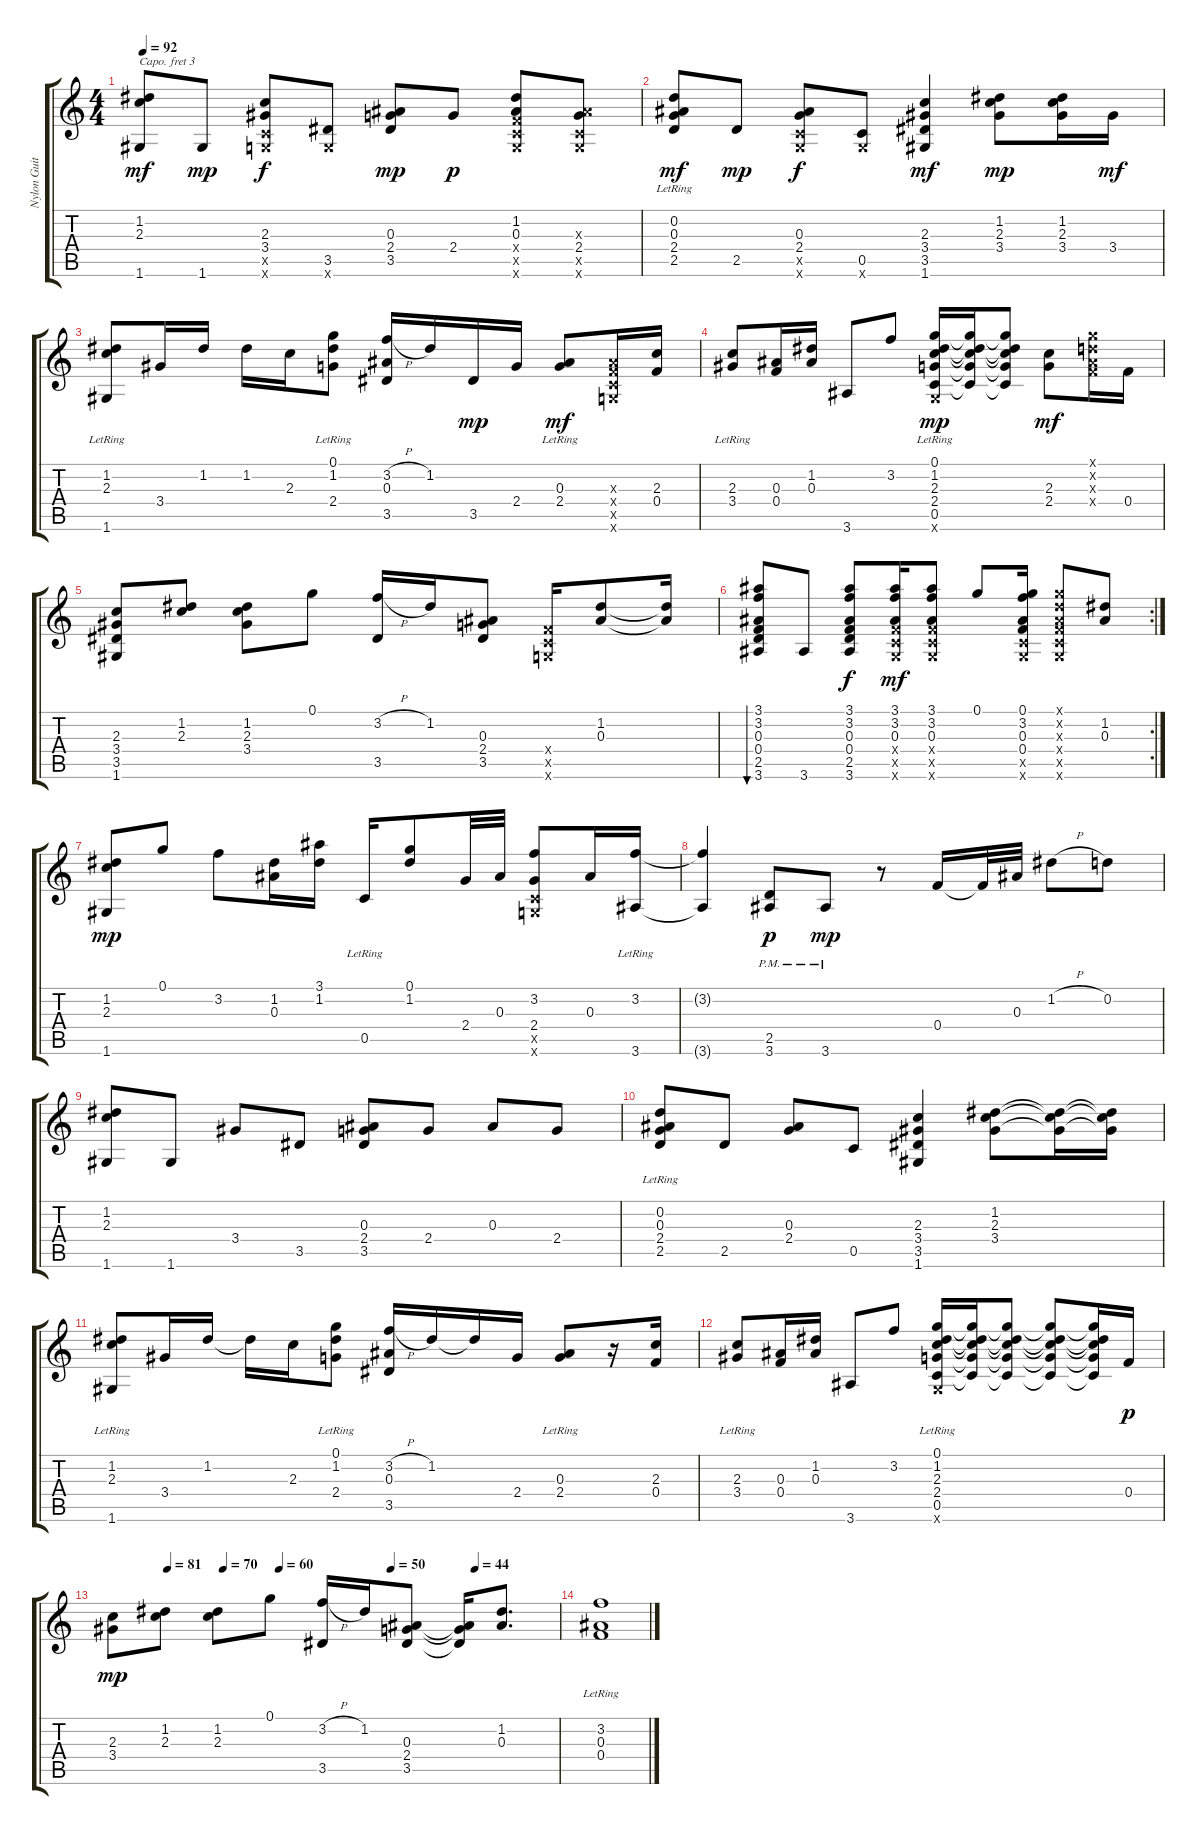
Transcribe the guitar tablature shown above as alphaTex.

\track ("Nylon Guitar" "Nylon Guit") {instrument acousticguitarnylon}
\staff {score tabs}
\capo 3
\tuning (E4 B3 G3 D3 A2 E2) {hide}
\ts (4 4)
\tempo 92
\clef g2
\ks c
(1.2 2.3 1.6).8{dy mf} 1.6.8{dy mp} (2.3 3.4 0.5{x} 0.6{x}).8{dy f} (3.5 0.6{x}).8 (0.3 2.4 3.5).8{dy mp} 2.4.8{dy p} (1.2 0.3 0.4{x} 0.5{x} 0.6{x}).8 (0.3{x} 2.4 0.5{x} 0.6{x}).8 |
(0.2{lr} 0.3{lr} 2.4{lr} 2.5{lr}).8{dy mf} 2.5.8{dy mp} (0.3 2.4 0.5{x} 0.6{x}).8{dy f} (0.5 0.6{x}).8 (2.3 3.4 3.5 1.6).4{dy mf} (1.2 2.3 3.4).8{dy mp} (1.2 2.3 3.4).16 3.4.16{dy mf} |
(1.2{lr} 2.3{lr} 1.6{lr}).8 3.4.16 1.2.16 1.2.16 2.3.16 (0.1{lr} 1.2{lr} 2.4{lr}).8 (3.2{h} 0.3 3.5).16 1.2.16 3.5.16{dy mp} 2.4.16 (0.3 2.4{lr}).8{dy mf} (0.3{x} 0.4{x} 0.5{x} 0.6{x}).16 (2.3 0.4).16 |
(2.3{lr} 3.4).8 (0.3 0.4).16 (1.2 0.3).16 3.6.8 3.2.8 (0.1 1.2 2.3 2.4 0.5{lr} 0.6{x}).16{dy mp} (0.1{t} 1.2{t} 2.3{t} 2.4{t} 0.5{t}).16 (0.1{t} 1.2{t} 2.3{t} 2.4{t} 0.5{t}).8 (2.3 2.4).8{dy mf} (0.1{x} 0.2{x} 0.3{x} 0.4{x}).16 0.4.16 |
(2.3 3.4 3.5 1.6).8 (1.2 2.3).8 (1.2 2.3 3.4).8 0.1.8 (3.2{h} 3.5).16 1.2.16 (0.3 2.4 3.5).8 (0.4{x} 0.5{x} 0.6{x}).16 (1.2 0.3).8 (1.2{t} 0.3{t}).16 |
\rc 2
(3.1 3.2 0.3 0.4 2.5 3.6).8{bu 30} 3.6.8 (3.1 3.2 0.3 0.4 2.5 3.6).8{dy f} (3.1 3.2 0.3 0.4{x} 0.5{x} 0.6{x}).16{dy mf} (3.1 3.2 0.3 0.4{x} 0.5{x} 0.6{x}).8 0.1.8 (0.1 3.2 0.3 0.4 0.5{x} 0.6{x}).16 (0.1{x} 0.2{x} 0.3{x} 0.4{x} 0.5{x} 0.6{x}).8 (1.2 0.3).8 |
(1.2 2.3 1.6).8{dy mp} 0.1.8 3.2.8 (1.2 0.3).16 (3.1 1.2).16 0.5{lr}.16 (0.1 1.2).8 2.4.32 0.3.32 (3.2 2.4 0.5{x} 0.6{x}).8 0.3.16 (3.2{lr} 3.6).16 |
(3.2{t} 3.6{t}).4 (2.5{pm} 3.6{pm}).8{dy p} 3.6{pm}.8{dy mp} r.8 0.4.16 0.4{t}.32 0.3.32 1.2{h}.8 0.2.8 |
(1.2 2.3 1.6).8 1.6.8 3.4.8 3.5.8 (0.3 2.4 3.5).8 2.4.8 0.3.8 2.4.8 |
(0.2{lr} 0.3{lr} 2.4{lr} 2.5{lr}).8 2.5.8 (0.3 2.4).8 0.5.8 (2.3 3.4 3.5 1.6).4 (1.2 2.3 3.4).8 (1.2{t} 2.3{t} 3.4{t}).16 (1.2{t} 2.3{t} 3.4{t}).16 |
(1.2{lr} 2.3{lr} 1.6{lr}).8 3.4.16 1.2.16 1.2{t}.16 2.3.16 (0.1{lr} 1.2{lr} 2.4{lr}).8 (3.2{h} 0.3 3.5).16 1.2.16 1.2{t}.16 2.4.16 (0.3 2.4{lr}).8 r.16 (2.3 0.4).16 |
(2.3{lr} 3.4).8 (0.3 0.4).16 (1.2 0.3).16 3.6.8 3.2.8 (0.1 1.2 2.3 2.4 0.5{lr} 0.6{x}).16 (0.1{t} 1.2{t} 2.3{t} 2.4{t} 0.5{t}).16 (0.1{t} 1.2{t} 2.3{t} 2.4{t} 0.5{t}).8 (0.1{t} 1.2{t} 2.3{t} 2.4{t} 0.5{t}).8 (0.1{t} 1.2{t} 2.3{t} 2.4{t} 0.5{t}).16 0.4.16{dy p} |
\tempo (81 0.125)
\tempo (70 0.25)
\tempo (60 0.375)
\tempo (50 0.625)
\tempo (44 0.8125)
(2.3 3.4).8{dy mp} (1.2 2.3).8 (1.2 2.3).8 0.1.8 (3.2{h} 3.5).16 1.2.16 (0.3 2.4 3.5).8 (0.3{t} 2.4{t} 3.5{t}).16 (1.2 0.3).8{d} |
(3.2 0.3 0.4{lr}).1
